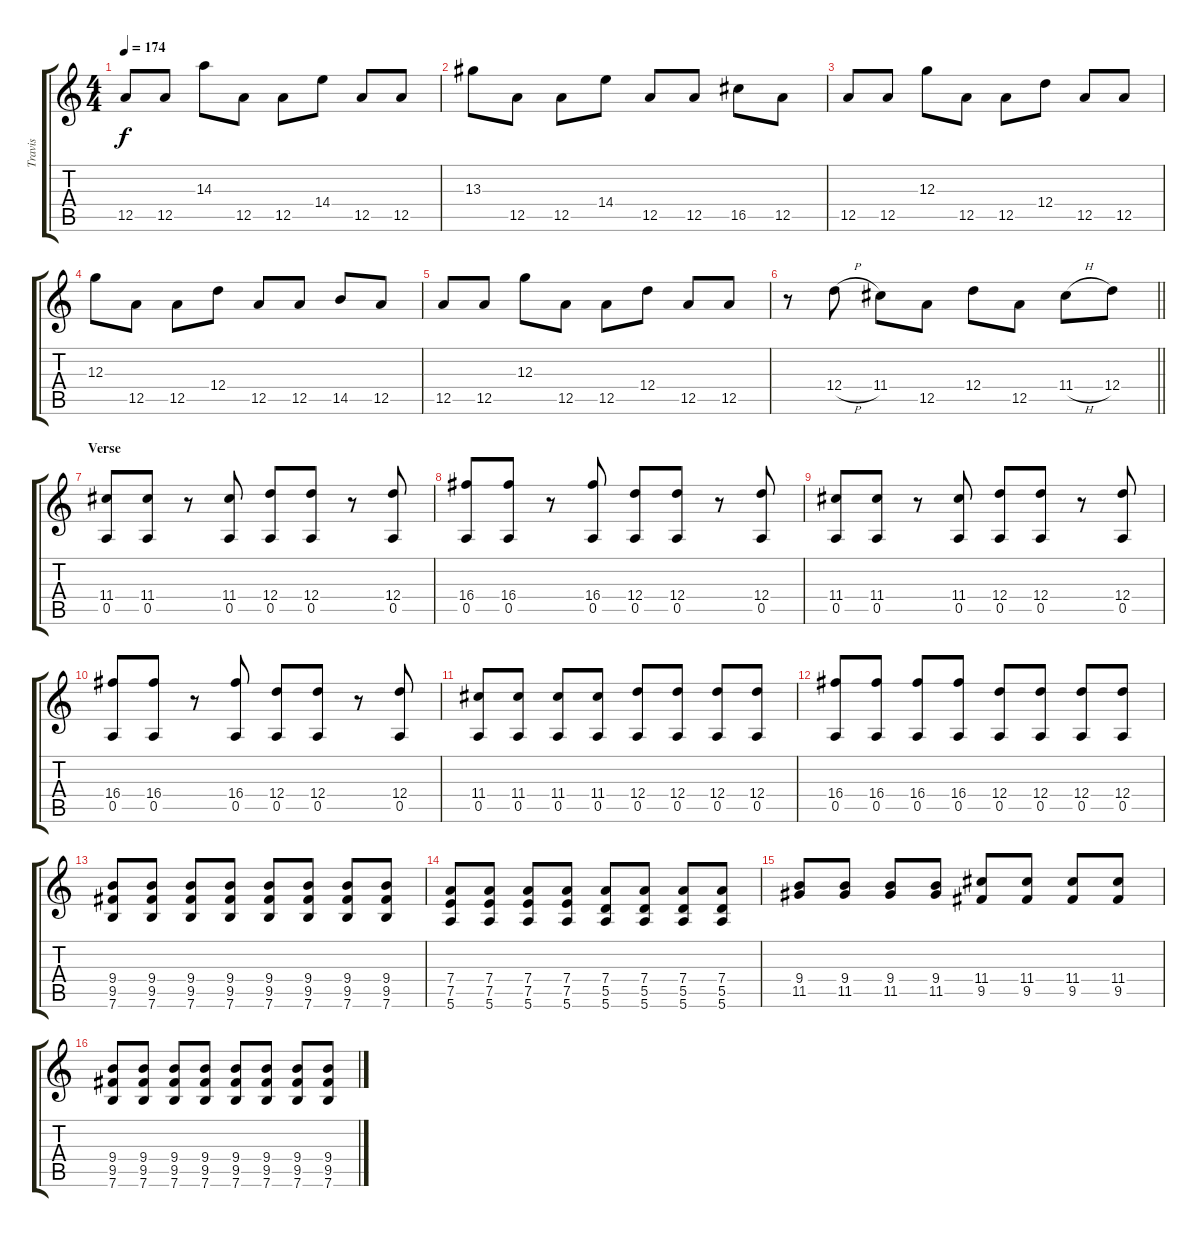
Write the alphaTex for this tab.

\track ("Travis" "Travis") {instrument distortionguitar}
\staff {score tabs}
\tuning (E4 B3 G3 D3 A2 E2) {hide}
\ts (4 4)
\tempo 174
\clef g2
\ks c
12.5.8{dy f} 12.5.8 14.3.8 12.5.8 12.5.8 14.4.8 12.5.8 12.5.8 |
13.3.8 12.5.8 12.5.8 14.4.8 12.5.8 12.5.8 16.5.8 12.5.8 |
12.5.8 12.5.8 12.3.8 12.5.8 12.5.8 12.4.8 12.5.8 12.5.8 |
12.3.8 12.5.8 12.5.8 12.4.8 12.5.8 12.5.8 14.5.8 12.5.8 |
12.5.8 12.5.8 12.3.8 12.5.8 12.5.8 12.4.8 12.5.8 12.5.8 |
\barLineRight lightlight
r.8 12.4{h}.8 11.4.8 12.5.8 12.4.8 12.5.8 11.4{h}.8 12.4.8 |
\section ("" "Verse")
(11.4 0.5).8 (11.4 0.5).8 r.8 (11.4 0.5).8 (12.4 0.5).8 (12.4 0.5).8 r.8 (12.4 0.5).8 |
(16.4 0.5).8 (16.4 0.5).8 r.8 (16.4 0.5).8 (12.4 0.5).8 (12.4 0.5).8 r.8 (12.4 0.5).8 |
(11.4 0.5).8 (11.4 0.5).8 r.8 (11.4 0.5).8 (12.4 0.5).8 (12.4 0.5).8 r.8 (12.4 0.5).8 |
(16.4 0.5).8 (16.4 0.5).8 r.8 (16.4 0.5).8 (12.4 0.5).8 (12.4 0.5).8 r.8 (12.4 0.5).8 |
(11.4 0.5).8 (11.4 0.5).8 (11.4 0.5).8 (11.4 0.5).8 (12.4 0.5).8 (12.4 0.5).8 (12.4 0.5).8 (12.4 0.5).8 |
(16.4 0.5).8 (16.4 0.5).8 (16.4 0.5).8 (16.4 0.5).8 (12.4 0.5).8 (12.4 0.5).8 (12.4 0.5).8 (12.4 0.5).8 |
(9.4 9.5 7.6).8 (9.4 9.5 7.6).8 (9.4 9.5 7.6).8 (9.4 9.5 7.6).8 (9.4 9.5 7.6).8 (9.4 9.5 7.6).8 (9.4 9.5 7.6).8 (9.4 9.5 7.6).8 |
(7.4 7.5 5.6).8 (7.4 7.5 5.6).8 (7.4 7.5 5.6).8 (7.4 7.5 5.6).8 (7.4 5.5 5.6).8 (7.4 5.5 5.6).8 (7.4 5.5 5.6).8 (7.4 5.5 5.6).8 |
(9.4 11.5).8 (9.4 11.5).8 (9.4 11.5).8 (9.4 11.5).8 (11.4 9.5).8 (11.4 9.5).8 (11.4 9.5).8 (11.4 9.5).8 |
(9.4 9.5 7.6).8 (9.4 9.5 7.6).8 (9.4 9.5 7.6).8 (9.4 9.5 7.6).8 (9.4 9.5 7.6).8 (9.4 9.5 7.6).8 (9.4 9.5 7.6).8 (9.4 9.5 7.6).8
